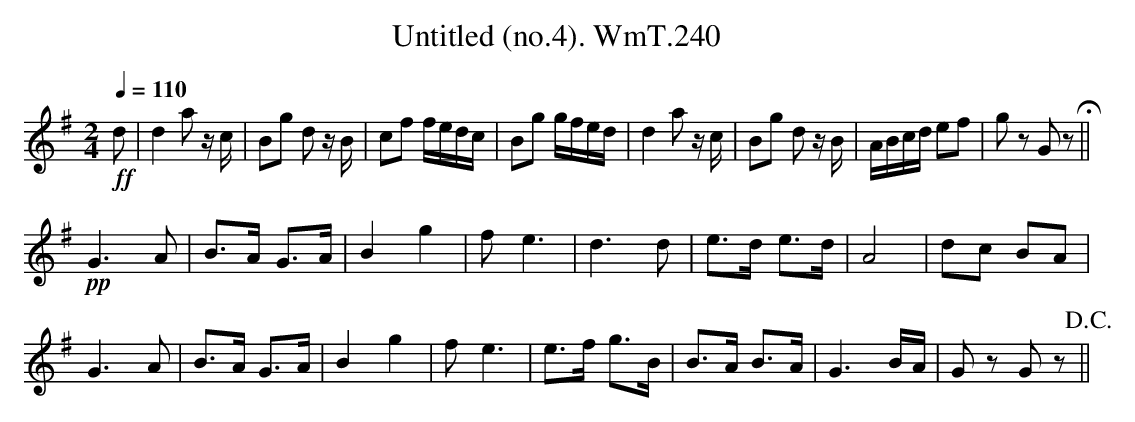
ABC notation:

X:1
T:Untitled (no.4). WmT.240
M:2/4
L:1/8
Q:1/4=110
K:G
!ff!d|d2 a z/c/|Bg d z/B/|cf f/e/d/c/|Bg g/f/e/d/|\\
d2 a z/c/|Bg d z/B/|A/B/c/d/ ef|gz Gz H||
!pp!G3A|B>A G>A|B2g2|f e3|\\
d3 d|e>d e>d|A4|dc BA|
G3A|B>A G>A|B2g2|f e3|\\
e>f g>B|B>A B>A|G3 B/A/|Gz Gz!D.C.!||
